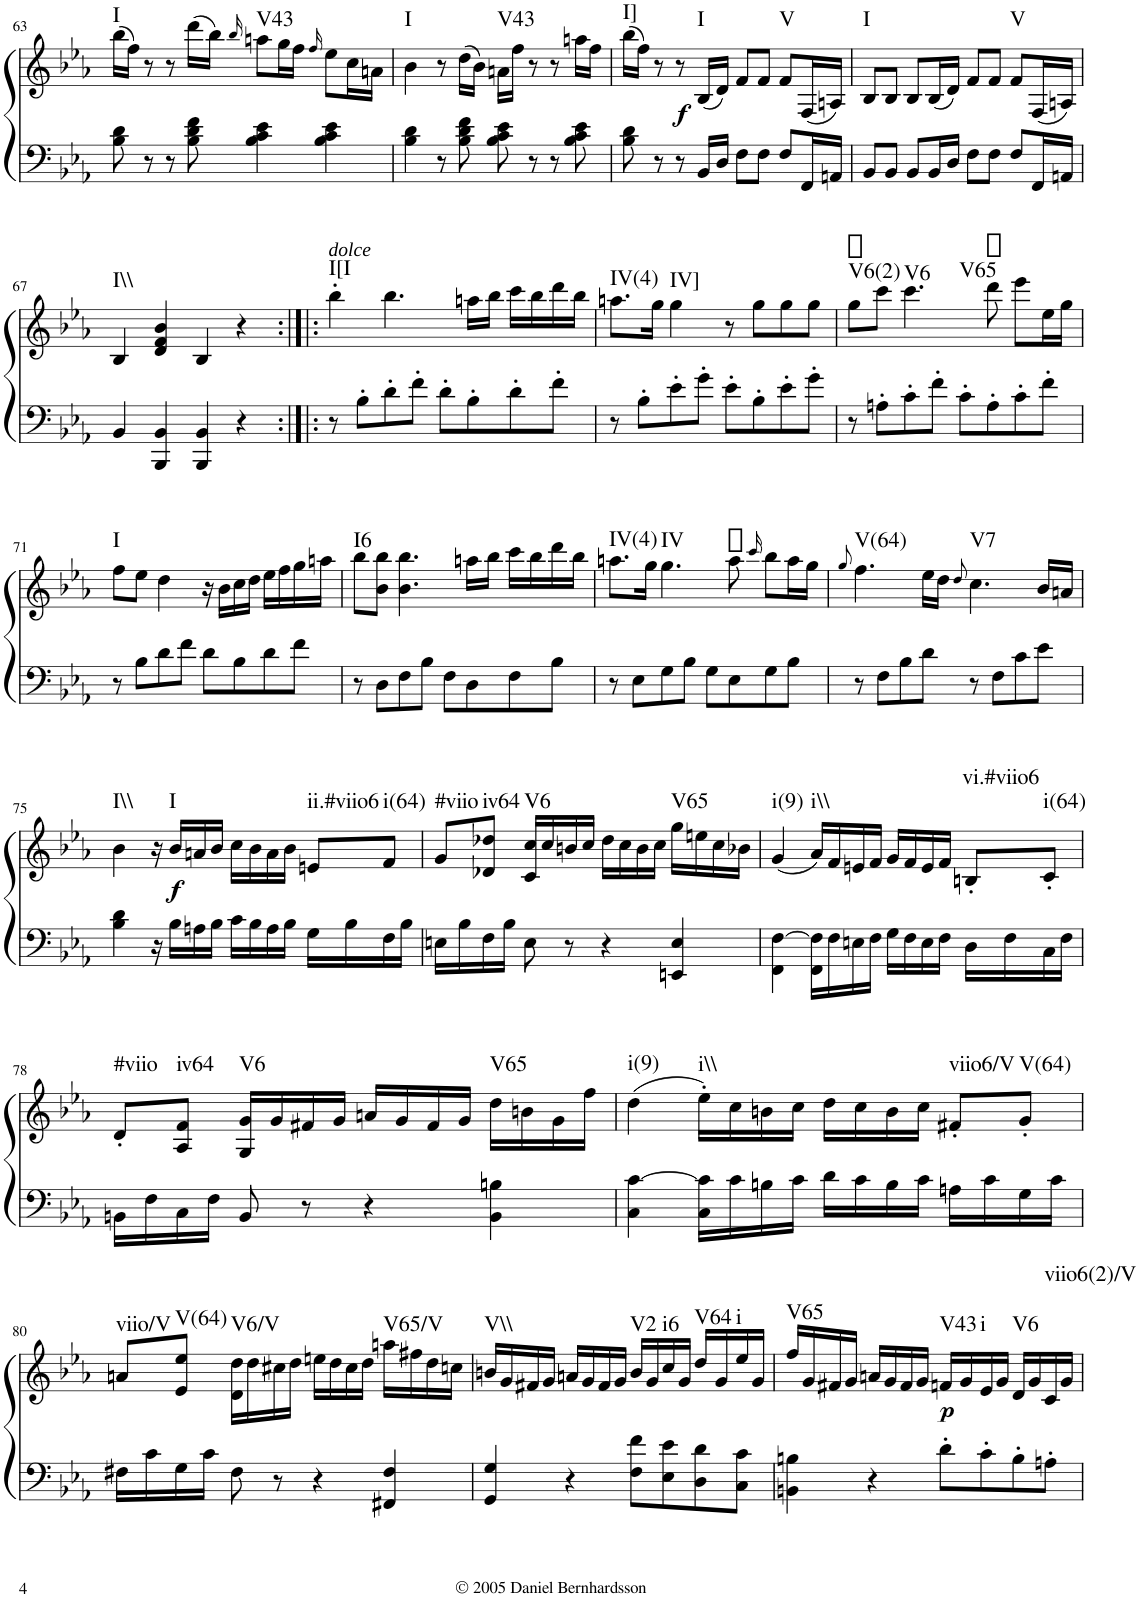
**kern	**kern	**dynam	**harte
*part1	*part1	*part1	*part1
*staff2	*staff1	*staff1/2	*
*I"Piano	*	*	*
*I'Pno.	*	*	*
!!LO:PB:g=z
*clefF4	*clefG2	*	*
*k[b-e-a-]	*k[b-e-a-]	*	*
*E-:	*E-:	*	*
*M4/4	*M4/4	*	*
*met(c)	*met(c)	*	*
=63	=63	=63	=63
!	!	!	!LO:H:kt=I
8B-\ 8d\	(16bb-\LL	.	N
.	16ff\JJ)	.	.
8r	8r	.	.
8r	8r	.	.
8B-\ 8d\ 8f\	(16ddd\LL	.	.
.	16bb-\JJ)	.	.
.	16qbb-/	.	.
!	!	!	!LO:H:kt=V43
4B-\ 4c\ 4e-\	8aan\L	.	N
.	16gg\L	.	.
.	16ff\JJ	.	.
.	16qff/	.	.
4B-\ 4c\ 4e-\	8ee-\L	.	.
.	16cc\L	.	.
.	16an\JJ	.	.
=64	=64	=64	=64
!	!	!	!LO:H:kt=I
4B-\ 4d\	4b-\	.	N
8r	8r	.	.
8B-\ 8d\ 8f\	(16dd\LL	.	.
.	16b-\JJ)	.	.
!	!	!	!LO:H:kt=V43
8B-\ 8c\ 8e-\	16an\LL	.	N
.	16ff\JJ	.	.
8r	8r	.	.
8r	8r	.	.
8B-\ 8c\ 8e-\	16aan\LL	.	.
.	16ff\JJ	.	.
=65	=65	=65	=65
!	!	!	!LO:H:kt=I]
8B-\ 8d\	(16bb-\LL	.	N
.	16ff\JJ)	.	.
8r	8r	.	.
!	!	!LO:DY:b	!
8r	8r	f	.
!	!	!	!LO:H:kt=I
16BB-/LL	(16B-/LL	.	N
16D/JJ	16d/JJ)	.	.
8F\L	8f/L	.	.
8F\J	8f/J	.	.
!	!	!	!LO:H:kt=V
8F/L	8f/L	.	N
16FF/L	(16F/L	.	.
16AAn/JJ	16An/JJ)	.	.
=66	=66	=66	=66
!	!	!	!LO:H:kt=I
8BB-/L	8B-/L	.	N
8BB-/J	8B-/J	.	.
8BB-/L	8B-/L	.	.
16BB-/L	(16B-/L	.	.
16D/JJ	16d/JJ)	.	.
8F\L	8f/L	.	.
8F\J	8f/J	.	.
!	!	!	!LO:H:kt=V
8F/L	8f/L	.	N
16FF/L	(16F/L	.	.
16AAn/JJ	16An/JJ)	.	.
!!LO:LB:g=z
=67	=67	=67	=67
!	!	!	!LO:H:kt=I\\
4BB-/	4B-/	.	N
4BBB-/ 4BB-/	4d/ 4f/ 4b-/	.	.
4BBB-/ 4BB-/	4B-/	.	.
4r	4r	.	.
=68:|!|:	=68:|!|:	=68:|!|:	=68:|!|:
!	!LO:TX:a:i:t=dolce	!	!LO:H:kt=I[I
8r	4bb-'\	.	N
8B-'\L	.	.	.
8d'\	4.bb-\	.	.
8f'\J	.	.	.
8d'\L	.	.	.
8B-'\	16aan\LL	.	.
.	16bb-\JJ	.	.
8d'\	16ccc\LL	.	.
.	16bb-\	.	.
8f'\J	16ddd\	.	.
.	16bb-\JJ	.	.
=69	=69	=69	=69
!	!	!	!LO:H:kt=IV(4)
8r	8.aan\L	.	N
8B-'\L	.	.	.
.	16gg\Jk	.	.
!	!	!	!LO:H:kt=IV]
8e-'\	4gg\	.	N
8g'\J	.	.	.
8e-'\L	8r	.	.
8B-'\	8gg\L	.	.
8e-'\	8gg\	.	.
8g'\J	8gg\J	.	.
=70	=70	=70	=70
!	!	!	!LO:H:kt=V6(2)
8r	8gg\L	.	N
8An'\L	8ccc\J	.	.
!	!	!	!LO:H:n=1:kt=V6
!	!	!	!LO:H:n=2:kt=V65
8c'\	4.ccc\	.	N N
8f'\J	.	.	.
8c'\L	.	.	.
8A'\	8ddd\	.	.
8c'\	8eee-\L	.	.
8f'\J	16ee-\L	.	.
.	16gg\JJ	.	.
!!LO:LB:g=z
=71	=71	=71	=71
!	!	!	!LO:H:kt=I
8r	8ff\L	.	N
8B-\L	8ee-\J	.	.
8d\	4dd\	.	.
8f\J	.	.	.
8d\L	16r	.	.
.	16b-\LL	.	.
8B-\	16cc\	.	.
.	16dd\JJ	.	.
8d\	16ee-\LL	.	.
.	16ff\	.	.
8f\J	16gg\	.	.
.	16aan\JJ	.	.
=72	=72	=72	=72
!	!	!	!LO:H:kt=I6
8r	8bb-\L	.	N
8D\L	8b-\ 8bb-\J	.	.
8F\	4.b-\ 4.bb-\	.	.
8B-\J	.	.	.
8F\L	.	.	.
8D\	16aan\LL	.	.
.	16bb-\JJ	.	.
8F\	16ccc\LL	.	.
.	16bb-\	.	.
8B-\J	16ddd\	.	.
.	16bb-\JJ	.	.
=73	=73	=73	=73
!	!	!	!LO:H:kt=IV(4)
8r	8.aan\L	.	N
8E-\L	.	.	.
.	16gg\Jk	.	.
!	!	!	!LO:H:kt=IV
8G\	4.gg\	.	N
8B-\J	.	.	.
8G\L	.	.	.
8E-\	8aa\	.	.
.	16qccc/	.	.
8G\	8bb-\L	.	.
8B-\J	16aa\L	.	.
.	16gg\JJ	.	.
=74	=74	=74	=74
.	8qgg/	.	.
!	!	!	!LO:H:kt=V(64)
8r	4.ff\	.	N
8F\L	.	.	.
8B-\	.	.	.
8d\J	16ee-\LL	.	.
.	16dd\JJ	.	.
.	8qdd/	.	.
!	!	!	!LO:H:kt=V7
8r	4.cc\	.	N
8F\L	.	.	.
8c\	.	.	.
8e-\J	16b-/LL	.	.
.	16an/JJ	.	.
!!LO:LB:g=z
=75	=75	=75	=75
!	!	!	!LO:H:kt=I\\
4B-\ 4d\	4b-\	.	N
16r	16r	.	.
!	!	!LO:DY:b	!LO:H:kt=I
16B-\LL	16b-/LL	f	N
16An\	16an/	.	.
16B-\JJ	16b-/JJ	.	.
16c\LL	16cc\LL	.	.
16B-\	16b-\	.	.
16A\	16a\	.	.
16B-\JJ	16b-\JJ	.	.
!	!	!	!LO:H:kt=ii.#viio6
16G\LL	8en/L	.	N
16B-\	.	.	.
!	!	!	!LO:H:kt=i(64)
16F\	8f/J	.	N
16B-\JJ	.	.	.
=76	=76	=76	=76
!	!	!	!LO:H:kt=#viio
16En\LL	8g/L	.	N
16B-\	.	.	.
!	!	!	!LO:H:kt=iv64
16F\	8d-X/ 8dd-X/J	.	N
16B-\JJ	.	.	.
!	!	!	!LO:H:kt=V6
8E\	16c/ 16cc/LL	.	N
.	16cc/	.	.
8r	16bn/	.	.
.	16cc/JJ	.	.
4r	16dd-\LL	.	.
.	16cc\	.	.
.	16b\	.	.
.	16cc\JJ	.	.
!	!	!	!LO:H:kt=V65
4EEn/ 4E/	16gg\LL	.	N
.	16een\	.	.
.	16cc\	.	.
.	16b-X\JJ	.	.
=77	=77	=77	=77
!	!	!	!LO:H:kt=i(9)
4FF\ [>4F\	(4g/	.	N
!	!	!	!LO:H:kt=i\\
16FF\ 16F\]LL	16a-/LL)	.	N
16F\	16f/	.	.
16En\	16en/	.	.
16F\JJ	16f/JJ	.	.
16G\LL	16g/LL	.	.
16F\	16f/	.	.
16E\	16e/	.	.
16F\JJ	16f/JJ	.	.
!	!	!	!LO:H:kt=vi.#viio6
16D\LL	8Bn'/L	.	N
16F\	.	.	.
!	!	!	!LO:H:kt=i(64)
16C\	8c'/J	.	N
16F\JJ	.	.	.
!!LO:LB:g=z
=78	=78	=78	=78
!	!	!	!LO:H:kt=#viio
16BBn\LL	8d'/L	.	N
16F\	.	.	.
!	!	!	!LO:H:kt=iv64
16C\	8A-/ 8f/J	.	N
16F\JJ	.	.	.
!	!	!	!LO:H:kt=V6
8BB/	16G/ 16g/LL	.	N
.	16g/	.	.
8r	16f#X/	.	.
.	16g/JJ	.	.
4r	16an/LL	.	.
.	16g/	.	.
.	16f#/	.	.
.	16g/JJ	.	.
!	!	!	!LO:H:kt=V65
4BB\ 4Bn\	16dd\LL	.	N
.	16bn\	.	.
.	16g\	.	.
.	16ff\JJ	.	.
=79	=79	=79	=79
!	!	!	!LO:H:kt=i(9)
4C\ [>4c\	(4dd\	.	N
!	!	!	!LO:H:kt=i\\
16C\ 16c\]LL	16ee-'\LL)	.	N
16c\	16cc\	.	.
16Bn\	16bn\	.	.
16c\JJ	16cc\JJ	.	.
16d\LL	16dd\LL	.	.
16c\	16cc\	.	.
16B\	16b\	.	.
16c\JJ	16cc\JJ	.	.
!	!	!	!LO:H:kt=viio6/V
16An\LL	8f#X'/L	.	N
16c\	.	.	.
!	!	!	!LO:H:kt=V(64)
16G\	8g'/J	.	N
16c\JJ	.	.	.
!!LO:LB:g=z
=80	=80	=80	=80
!	!	!	!LO:H:kt=viio/V
16F#X\LL	8an/L	.	N
16c\	.	.	.
!	!	!	!LO:H:kt=V(64)
16G\	8e-/ 8ee-/J	.	N
16c\JJ	.	.	.
!	!	!	!LO:H:kt=V6/V
8F#\	16d\ 16dd\LL	.	N
.	16dd\	.	.
8r	16cc#X\	.	.
.	16dd\JJ	.	.
4r	16een\LL	.	.
.	16dd\	.	.
.	16cc#\	.	.
.	16dd\JJ	.	.
!	!	!	!LO:H:kt=V65/V
4FF#X/ 4F#/	16aan\LL	.	N
.	16ff#X\	.	.
.	16dd\	.	.
.	16ccn\JJ	.	.
=81	=81	=81	=81
!	!	!	!LO:H:kt=V\\
4GG/ 4G/	16bn/LL	.	N
.	16g/	.	.
.	16f#X/	.	.
.	16g/JJ	.	.
4r	16an/LL	.	.
.	16g/	.	.
.	16f#/	.	.
.	16g/JJ	.	.
!	!	!	!LO:H:kt=V2
8F\ 8f\L	16b/LL	.	N
.	16g/	.	.
!	!	!	!LO:H:kt=i6
8E-\ 8e-\	16cc/	.	N
.	16g/JJ	.	.
!	!	!	!LO:H:kt=V64
8D\ 8d\	16dd/LL	.	N
.	16g/	.	.
!	!	!	!LO:H:kt=i
8C\ 8c\J	16ee-/	.	N
.	16g/JJ	.	.
=82	=82	=82	=82
!	!	!	!LO:H:kt=V65
4BBn\ 4Bn\	16ff/LL	.	N
.	16g/	.	.
.	16f#X/	.	.
.	16g/JJ	.	.
4r	16an/LL	.	.
.	16g/	.	.
.	16f#/	.	.
.	16g/JJ	.	.
!	!	!LO:DY:b	!LO:H:kt=V43
8d'\L	16fn/LL	p	N
.	16g/	.	.
!	!	!	!LO:H:kt=i
8c'\	16e-/	.	N
.	16g/JJ	.	.
!	!	!	!LO:H:kt=V6
8B'\	16d/LL	.	N
.	16g/	.	.
!	!	!	!LO:H:kt=viio6(2)/V
8An'\J	16c/	.	N
.	16g/JJ	.	.
=	=	=	=
*-	*-	*-	*-
